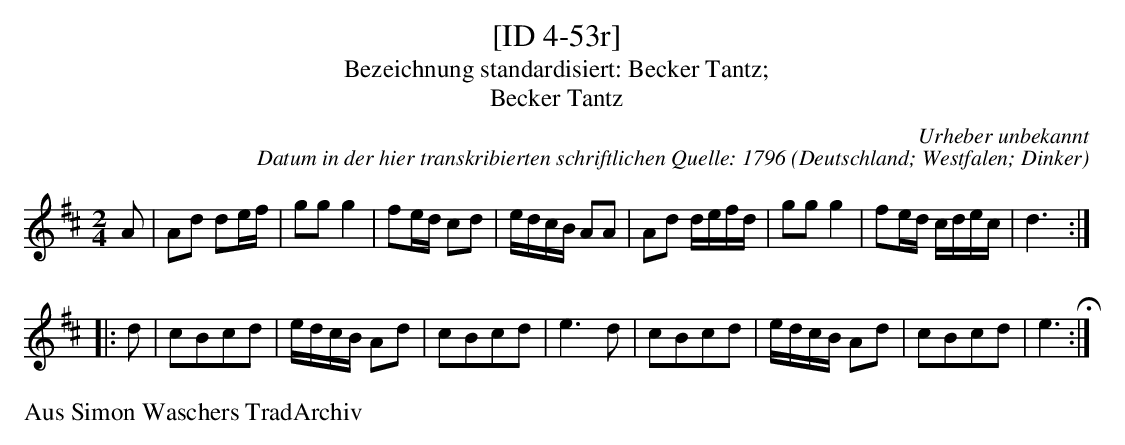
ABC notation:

X:1
T:[ID 4-53r]
T:Bezeichnung standardisiert: Becker Tantz;
T:Becker Tantz
C:Urheber unbekannt
C:Datum in der hier transkribierten schriftlichen Quelle: 1796
O:Deutschland; Westfalen; Dinker
L:1/16
M:2/4
K:D
A2 |\ %auftakt
A2d2 d2ef | g2g2g4 | f2ed c2d2 | edcB A2A2 | A2d2 defd | g2g2g4 | f2ed cdec | d6 ::
d2 |\ %auftakt
c2B2c2d2 | edcB A2d2 | c2B2c2d2 | e6d2 | c2B2c2d2 | edcB A2d2 | c2B2c2d2 | e6 H:|
